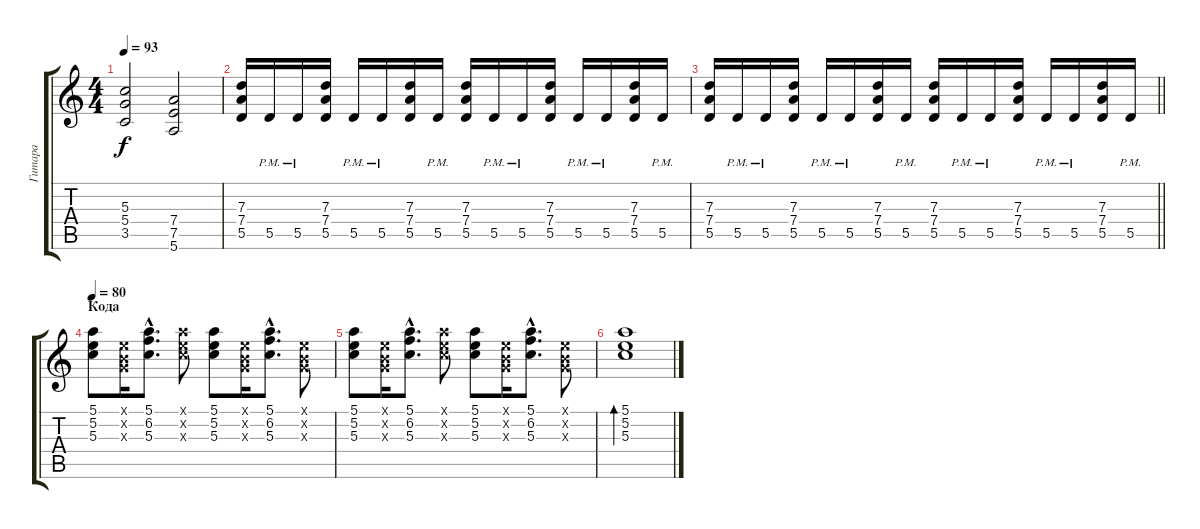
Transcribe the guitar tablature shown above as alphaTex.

\track ("Гитара" "Гитара") {instrument distortionguitar}
\staff {score tabs}
\tuning (E4 B3 G3 D3 A2 E2) {hide}
\ts (4 4)
\tempo 93
\clef g2
\ks c
(5.3 5.4 3.5).2{dy f} (7.4 7.5 5.6).2 |
(7.3 7.4 5.5).16 5.5{pm}.16 5.5{pm}.16 (7.3 7.4 5.5).16 5.5{pm}.16 5.5{pm}.16 (7.3 7.4 5.5).16 5.5{pm}.16 (7.3 7.4 5.5).16 5.5{pm}.16 5.5{pm}.16 (7.3 7.4 5.5).16 5.5{pm}.16 5.5{pm}.16 (7.3 7.4 5.5).16 5.5{pm}.16 |
\barLineRight lightlight
(7.3 7.4 5.5).16 5.5{pm}.16 5.5{pm}.16 (7.3 7.4 5.5).16 5.5{pm}.16 5.5{pm}.16 (7.3 7.4 5.5).16 5.5{pm}.16 (7.3 7.4 5.5).16 5.5{pm}.16 5.5{pm}.16 (7.3 7.4 5.5).16 5.5{pm}.16 5.5{pm}.16 (7.3 7.4 5.5).16 5.5{pm}.16 |
\section ("" "Кода")
\tempo 80
(5.1 5.2 5.3).8 (0.1{x} 0.2{x} 0.3{x}).16 (5.1{hac} 6.2{hac} 5.3{hac}).8{d} (5.1{x} 5.2{x} 5.3{x}).8 (5.1 5.2 5.3).8 (0.1{x} 0.2{x} 0.3{x}).16 (5.1{hac} 6.2{hac} 5.3{hac}).8{d} (0.1{x} 0.2{x} 0.3{x}).8 |
(5.1 5.2 5.3).8 (0.1{x} 0.2{x} 0.3{x}).16 (5.1{hac} 6.2{hac} 5.3{hac}).8{d} (5.1{x} 5.2{x} 5.3{x}).8 (5.1 5.2 5.3).8 (0.1{x} 0.2{x} 0.3{x}).16 (5.1{hac} 6.2{hac} 5.3{hac}).8{d} (0.1{x} 0.2{x} 0.3{x}).8 |
(5.1 5.2 5.3).1{bd 240 volume 0}
